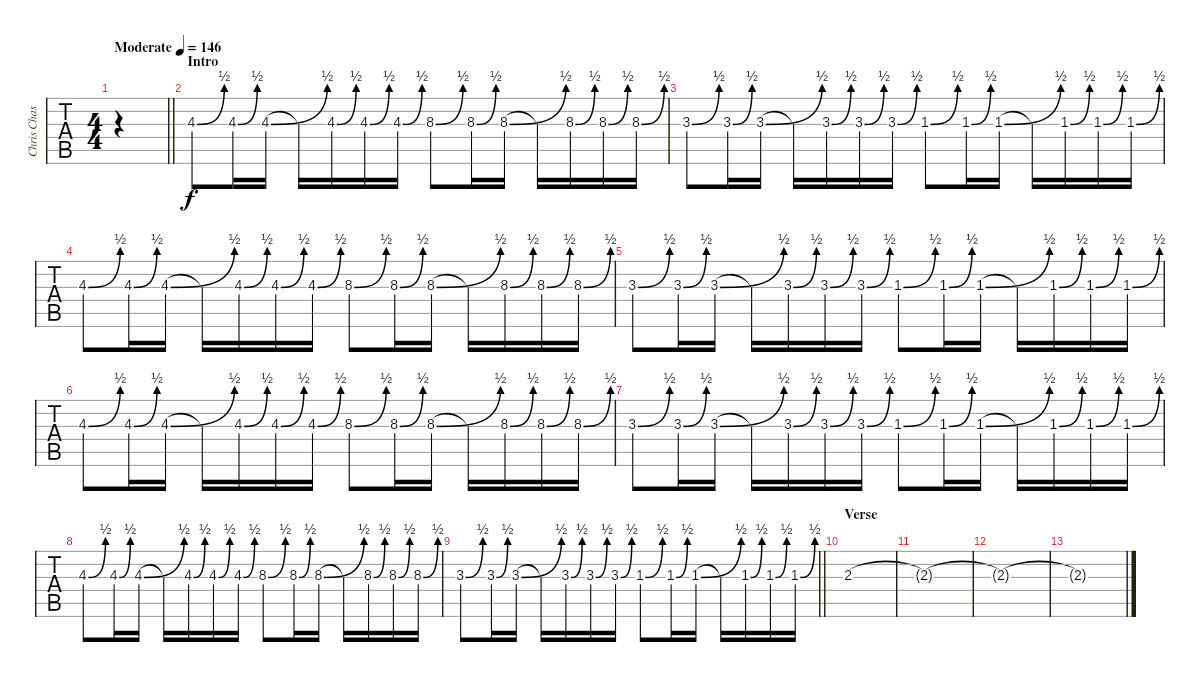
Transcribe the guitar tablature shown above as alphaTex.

\track ("Chris Chasse - Guitar Two" "Chris Chas") {instrument distortionguitar}
\staff {tabs}
\tuning (Eb4 Bb3 Gb3 Db3 Ab2 Eb2) {hide}
\ts (4 4)
\tempo (146 "Moderate")
\clef g2
\barLineRight lightlight
\ks c
|
\section ("" "Intro")
4.3{be (bend 0 0 60 2)}.8 4.3{be (bend 0 0 60 2)}.16 4.3{be (bend 0 0 60 2)}.16 4.3{t}.16 4.3{be (bend 0 0 60 2)}.16 4.3{be (bend 0 0 60 2)}.16 4.3{be (bend 0 0 60 2)}.16 8.3{be (bend 0 0 60 2)}.8 8.3{be (bend 0 0 60 2)}.16 8.3{be (bend 0 0 60 2)}.16 8.3{t}.16 8.3{be (bend 0 0 60 2)}.16 8.3{be (bend 0 0 60 2)}.16 8.3{be (bend 0 0 60 2)}.16 |
3.3{be (bend 0 0 60 2)}.8 3.3{be (bend 0 0 60 2)}.16 3.3{be (bend 0 0 60 2)}.16 3.3{t}.16 3.3{be (bend 0 0 60 2)}.16 3.3{be (bend 0 0 60 2)}.16 3.3{be (bend 0 0 60 2)}.16 1.3{be (bend 0 0 60 2)}.8 1.3{be (bend 0 0 60 2)}.16 1.3{be (bend 0 0 60 2)}.16 1.3{t}.16 1.3{be (bend 0 0 60 2)}.16 1.3{be (bend 0 0 60 2)}.16 1.3{be (bend 0 0 60 2)}.16 |
4.3{be (bend 0 0 60 2)}.8 4.3{be (bend 0 0 60 2)}.16 4.3{be (bend 0 0 60 2)}.16 4.3{t}.16 4.3{be (bend 0 0 60 2)}.16 4.3{be (bend 0 0 60 2)}.16 4.3{be (bend 0 0 60 2)}.16 8.3{be (bend 0 0 60 2)}.8 8.3{be (bend 0 0 60 2)}.16 8.3{be (bend 0 0 60 2)}.16 8.3{t}.16 8.3{be (bend 0 0 60 2)}.16 8.3{be (bend 0 0 60 2)}.16 8.3{be (bend 0 0 60 2)}.16 |
3.3{be (bend 0 0 60 2)}.8 3.3{be (bend 0 0 60 2)}.16 3.3{be (bend 0 0 60 2)}.16 3.3{t}.16 3.3{be (bend 0 0 60 2)}.16 3.3{be (bend 0 0 60 2)}.16 3.3{be (bend 0 0 60 2)}.16 1.3{be (bend 0 0 60 2)}.8 1.3{be (bend 0 0 60 2)}.16 1.3{be (bend 0 0 60 2)}.16 1.3{t}.16 1.3{be (bend 0 0 60 2)}.16 1.3{be (bend 0 0 60 2)}.16 1.3{be (bend 0 0 60 2)}.16 |
4.3{be (bend 0 0 60 2)}.8 4.3{be (bend 0 0 60 2)}.16 4.3{be (bend 0 0 60 2)}.16 4.3{t}.16 4.3{be (bend 0 0 60 2)}.16 4.3{be (bend 0 0 60 2)}.16 4.3{be (bend 0 0 60 2)}.16 8.3{be (bend 0 0 60 2)}.8 8.3{be (bend 0 0 60 2)}.16 8.3{be (bend 0 0 60 2)}.16 8.3{t}.16 8.3{be (bend 0 0 60 2)}.16 8.3{be (bend 0 0 60 2)}.16 8.3{be (bend 0 0 60 2)}.16 |
3.3{be (bend 0 0 60 2)}.8 3.3{be (bend 0 0 60 2)}.16 3.3{be (bend 0 0 60 2)}.16 3.3{t}.16 3.3{be (bend 0 0 60 2)}.16 3.3{be (bend 0 0 60 2)}.16 3.3{be (bend 0 0 60 2)}.16 1.3{be (bend 0 0 60 2)}.8 1.3{be (bend 0 0 60 2)}.16 1.3{be (bend 0 0 60 2)}.16 1.3{t}.16 1.3{be (bend 0 0 60 2)}.16 1.3{be (bend 0 0 60 2)}.16 1.3{be (bend 0 0 60 2)}.16 |
4.3{be (bend 0 0 60 2)}.8 4.3{be (bend 0 0 60 2)}.16 4.3{be (bend 0 0 60 2)}.16 4.3{t}.16 4.3{be (bend 0 0 60 2)}.16 4.3{be (bend 0 0 60 2)}.16 4.3{be (bend 0 0 60 2)}.16 8.3{be (bend 0 0 60 2)}.8 8.3{be (bend 0 0 60 2)}.16 8.3{be (bend 0 0 60 2)}.16 8.3{t}.16 8.3{be (bend 0 0 60 2)}.16 8.3{be (bend 0 0 60 2)}.16 8.3{be (bend 0 0 60 2)}.16 |
\barLineRight lightlight
3.3{be (bend 0 0 60 2)}.8 3.3{be (bend 0 0 60 2)}.16 3.3{be (bend 0 0 60 2)}.16 3.3{t}.16 3.3{be (bend 0 0 60 2)}.16 3.3{be (bend 0 0 60 2)}.16 3.3{be (bend 0 0 60 2)}.16 1.3{be (bend 0 0 60 2)}.8 1.3{be (bend 0 0 60 2)}.16 1.3{be (bend 0 0 60 2)}.16 1.3{t}.16 1.3{be (bend 0 0 60 2)}.16 1.3{be (bend 0 0 60 2)}.16 1.3{be (bend 0 0 60 2)}.16 |
\section ("" "Verse")
2.3.1{dy f} |
2.3{t}.1 |
2.3{t}.1 |
2.3{t}.1
